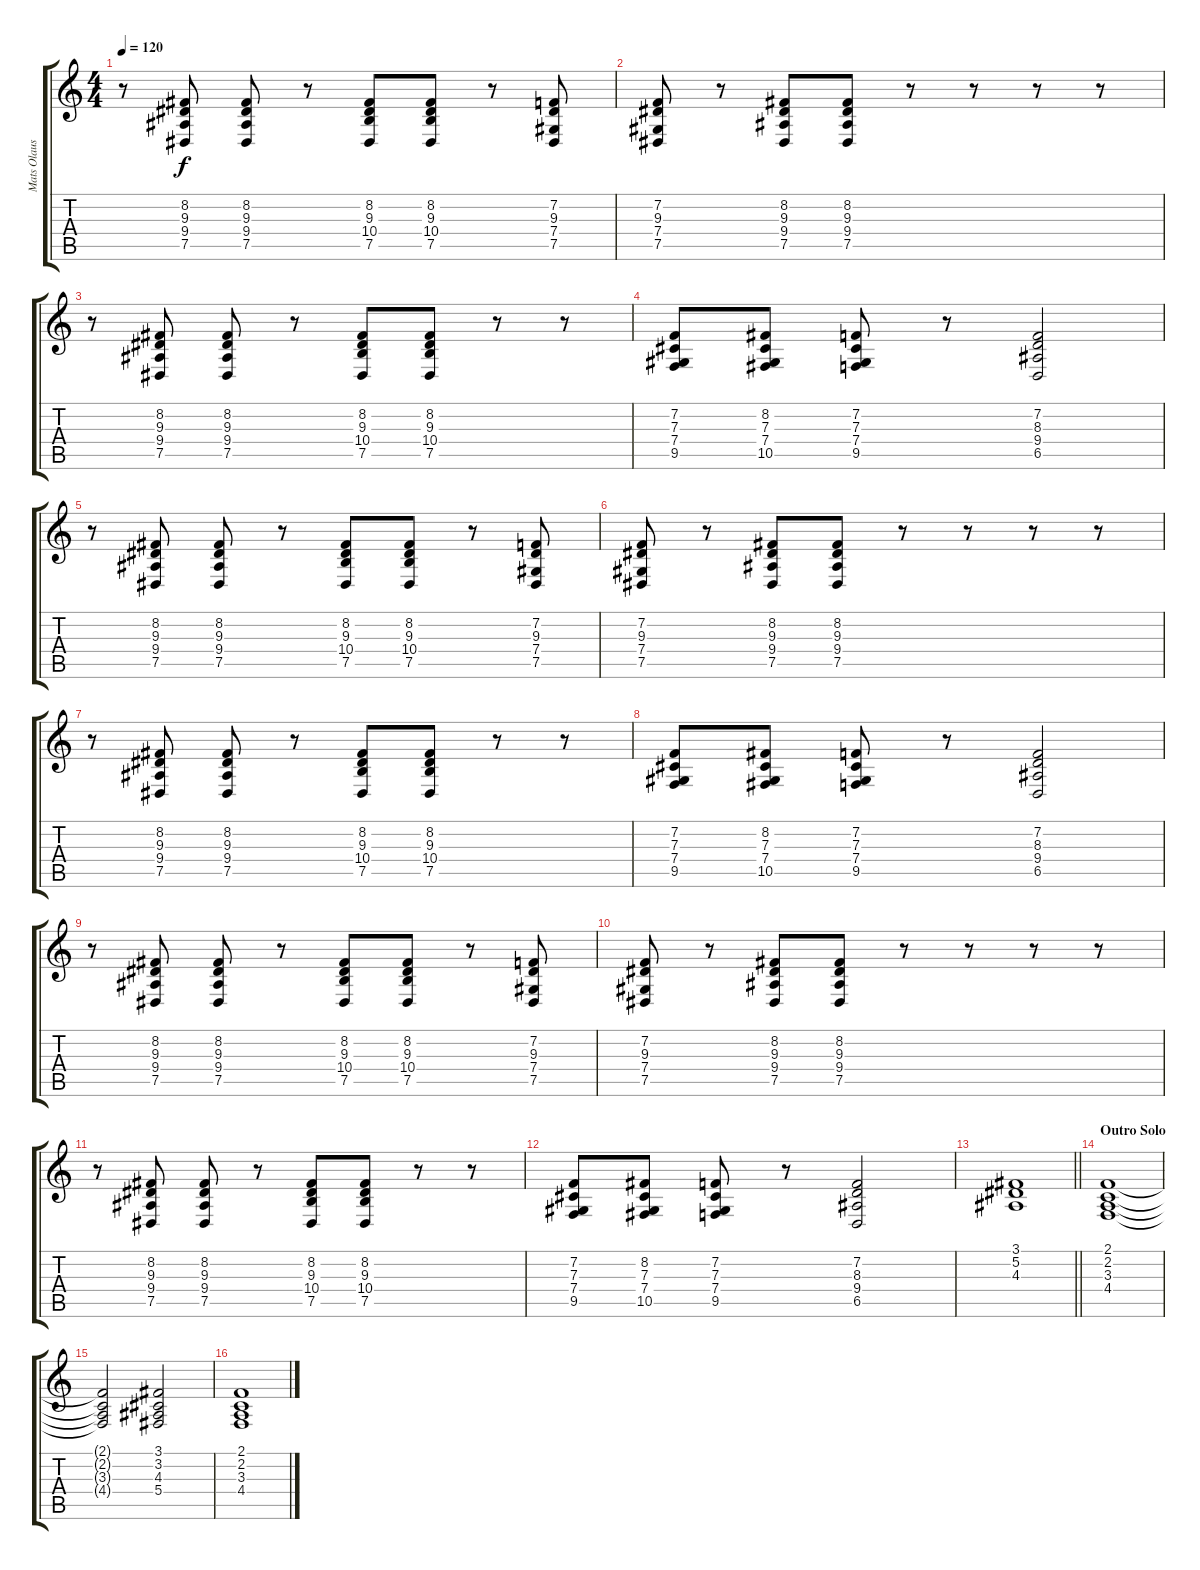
\track ("Mats Olausson" "Mats Olaus") {instrument stringensemble1}
\staff {score tabs}
\tuning (Eb4 Bb3 Gb3 Db3 Ab2 Eb2) {hide}
\ts (4 4)
\tempo 120
\clef g2
\ks c
r.8{dy f} (8.2 9.3 9.4 7.5).8 (8.2 9.3 9.4 7.5).8 r.8 (8.2 9.3 10.4 7.5).8 (8.2 9.3 10.4 7.5).8 r.8 (7.2 9.3 7.4 7.5).8 |
(7.2 9.3 7.4 7.5).8 r.8 (8.2 9.3 9.4 7.5).8 (8.2 9.3 9.4 7.5).8 r.8 r.8 r.8 r.8 |
r.8 (8.2 9.3 9.4 7.5).8 (8.2 9.3 9.4 7.5).8 r.8 (8.2 9.3 10.4 7.5).8 (8.2 9.3 10.4 7.5).8 r.8 r.8 |
(7.2 7.3 7.4 9.5).8 (8.2 7.3 7.4 10.5).8 (7.2 7.3 7.4 9.5).8 r.8 (7.2 8.3 9.4 6.5).2 |
r.8 (8.2 9.3 9.4 7.5).8 (8.2 9.3 9.4 7.5).8 r.8 (8.2 9.3 10.4 7.5).8 (8.2 9.3 10.4 7.5).8 r.8 (7.2 9.3 7.4 7.5).8 |
(7.2 9.3 7.4 7.5).8 r.8 (8.2 9.3 9.4 7.5).8 (8.2 9.3 9.4 7.5).8 r.8 r.8 r.8 r.8 |
r.8 (8.2 9.3 9.4 7.5).8 (8.2 9.3 9.4 7.5).8 r.8 (8.2 9.3 10.4 7.5).8 (8.2 9.3 10.4 7.5).8 r.8 r.8 |
(7.2 7.3 7.4 9.5).8 (8.2 7.3 7.4 10.5).8 (7.2 7.3 7.4 9.5).8 r.8 (7.2 8.3 9.4 6.5).2 |
r.8 (8.2 9.3 9.4 7.5).8 (8.2 9.3 9.4 7.5).8 r.8 (8.2 9.3 10.4 7.5).8 (8.2 9.3 10.4 7.5).8 r.8 (7.2 9.3 7.4 7.5).8 |
(7.2 9.3 7.4 7.5).8 r.8 (8.2 9.3 9.4 7.5).8 (8.2 9.3 9.4 7.5).8 r.8 r.8 r.8 r.8 |
r.8 (8.2 9.3 9.4 7.5).8 (8.2 9.3 9.4 7.5).8 r.8 (8.2 9.3 10.4 7.5).8 (8.2 9.3 10.4 7.5).8 r.8 r.8 |
(7.2 7.3 7.4 9.5).8 (8.2 7.3 7.4 10.5).8 (7.2 7.3 7.4 9.5).8 r.8 (7.2 8.3 9.4 6.5).2 |
\barLineRight lightlight
(3.1 5.2 4.3).1 |
\section ("" "Outro Solo")
(2.1 2.2 3.3 4.4).1 |
(2.1{t} 2.2{t} 3.3{t} 4.4{t}).2 (3.1 3.2 4.3 5.4).2 |
(2.1 2.2 3.3 4.4).1
